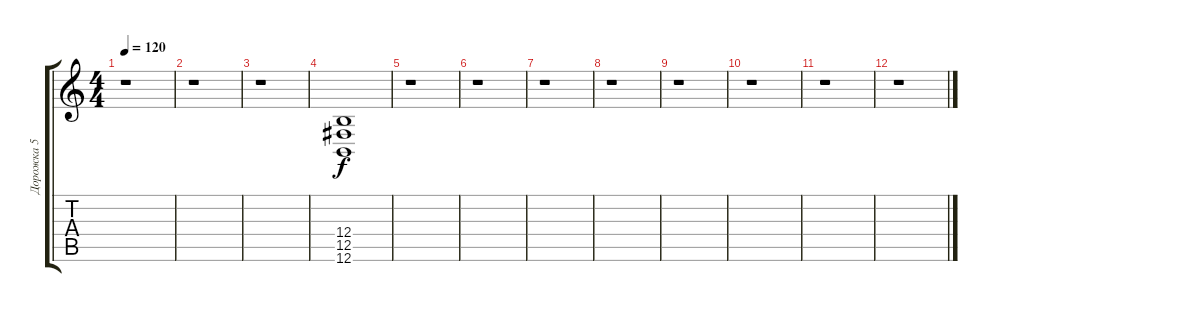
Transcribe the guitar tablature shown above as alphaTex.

\track ("Дорожка 5" "Дорожка 5") {instrument synthstrings2}
\staff {score tabs}
\tuning (Db4 Ab3 E3 B2 Gb2 B1) {hide}
\ts (4 4)
\tempo 120
\clef g2
\ks c
r.1{dy f} |
r.1 |
r.1 |
(12.4 12.5 12.6).1 |
r.1 |
r.1 |
r.1 |
r.1 |
r.1 |
r.1 |
r.1 |
r.1
